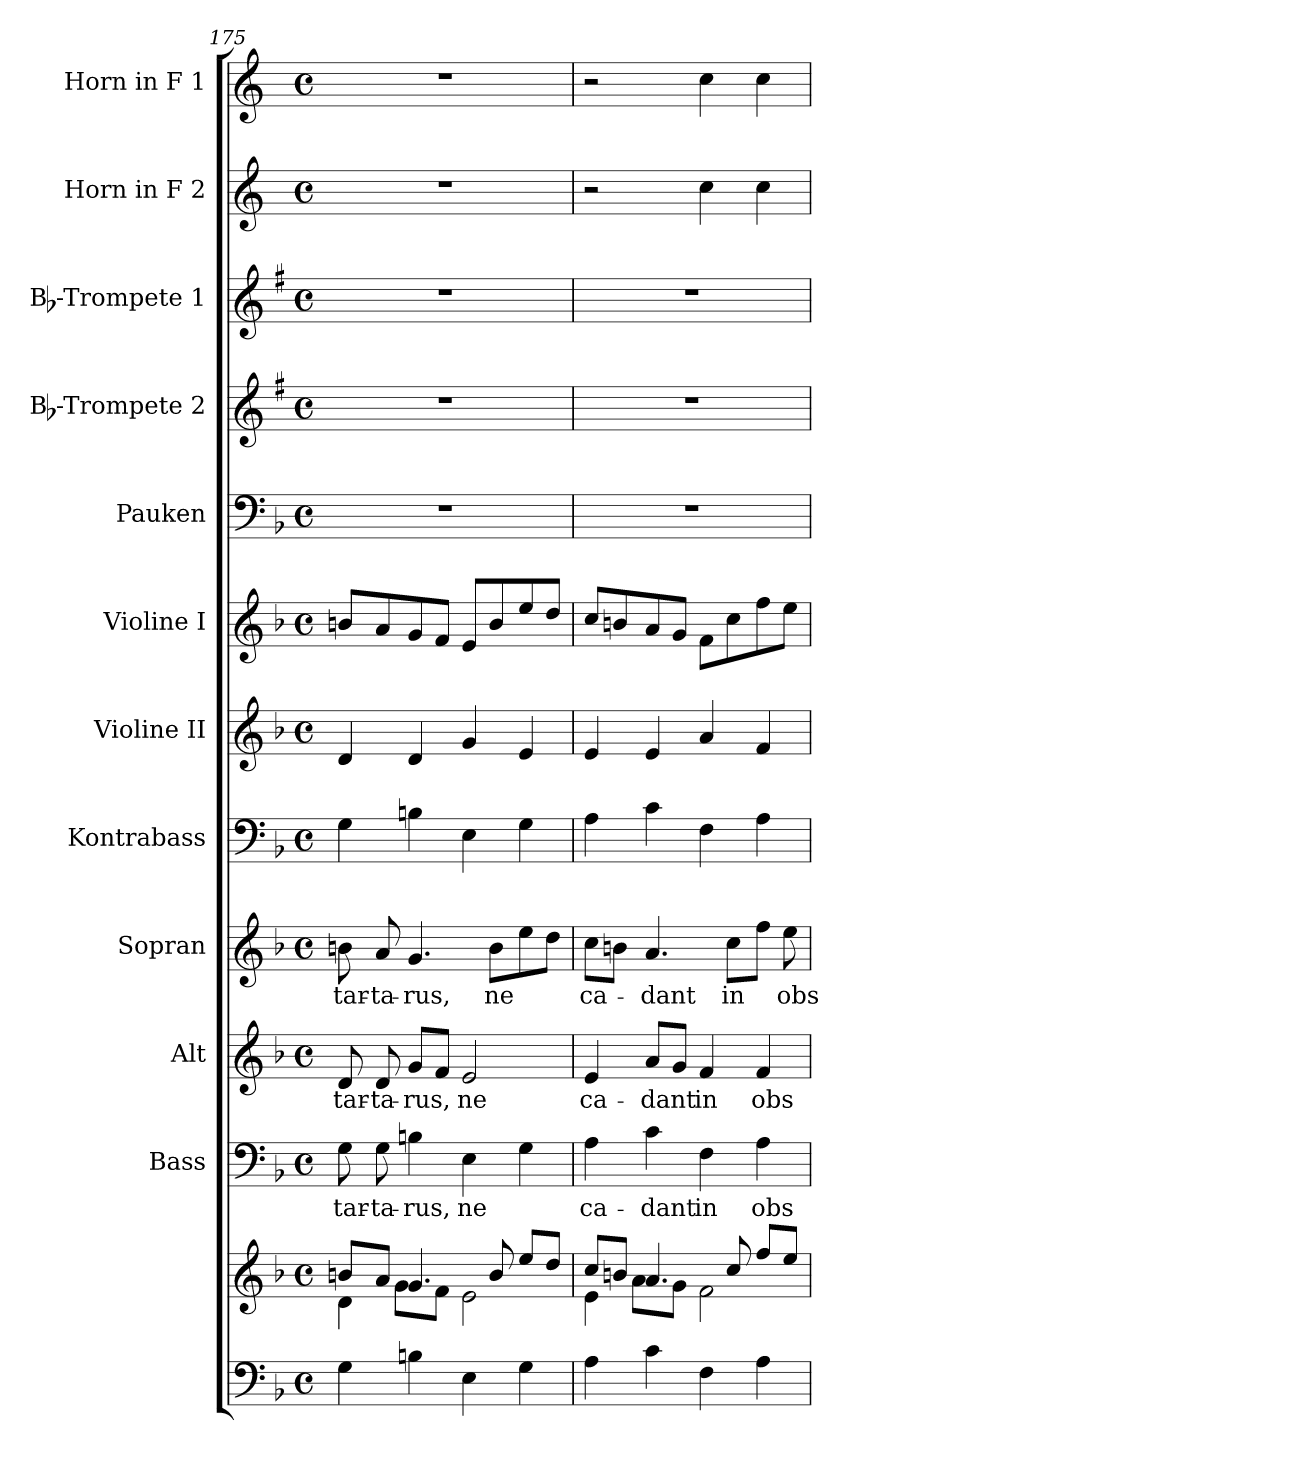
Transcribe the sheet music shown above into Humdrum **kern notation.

**kern	**kern	**kern	**text	**kern	**text	**kern	**text	**kern	**kern	**kern	**kern	**kern	**kern	**kern	**kern
*part12	*part12	*part11	*part11	*part10	*part10	*part9	*part9	*part8	*part7	*part6	*part5	*part4	*part3	*part2	*part1
*staff13	*staff12	*staff11	*staff11	*staff10	*staff10	*staff9	*staff9	*staff8	*staff7	*staff6	*staff5	*staff4	*staff3	*staff2	*staff1
*	*	*I"Bass	*	*I"Alt	*	*I"Sopran	*	*I"Kontrabass	*I"Violine II	*I"Violine I	*I"Pauken	*I"Bb-Trompete 2	*I"Bb-Trompete 1	*I"Horn in F 2	*I"Horn in F 1
*	*	*I'B.	*	*I'A.	*	*I'S.	*	*I'Kb.	*I'Vl. II	*I'Vl. I	*I'Pk.	*I'Bb Trp. 2	*I'Bb Trp. 1	*	*
*clefF4	*clefG2	*clefF4	*	*clefG2	*	*clefG2	*	*clefF4	*clefG2	*clefG2	*clefF4	*clefG2	*clefG2	*clefG2	*clefG2
*	*	*	*	*	*	*	*	*ITrd7c12	*	*	*	*ITrd1c2	*ITrd1c2	*ITrd4c7	*ITrd4c7
*k[b-]	*k[b-]	*k[b-]	*	*k[b-]	*	*k[b-]	*	*k[b-]	*k[b-]	*k[b-]	*k[b-]	*k[b-]	*k[b-]	*k[b-]	*k[b-]
*F:	*F:	*F:	*	*F:	*	*F:	*	*F:	*F:	*F:	*F:	*F:	*F:	*F:	*F:
*M4/4	*M4/4	*M4/4	*	*M4/4	*	*M4/4	*	*M4/4	*M4/4	*M4/4	*M4/4	*M4/4	*M4/4	*M4/4	*M4/4
*met(c)	*met(c)	*met(c)	*	*met(c)	*	*met(c)	*	*met(c)	*met(c)	*met(c)	*met(c)	*met(c)	*met(c)	*met(c)	*met(c)
=175	=175	=175	=175	=175	=175	=175	=175	=175	=175	=175	=175	=175	=175	=175	=175
*	*^	*	*	*	*	*	*	*	*	*	*	*	*	*	*
!	!	!	!	!LO:LY:b	!	!LO:LY:b	!	!LO:LY:b	!	!	!	!	!	!	!	!
4G\	8bn/L	4d\	8G\	tar-	8d/	tar-	8bn\	tar-	4GG\	4d/	8bn/L	1r	1r	1r	1r	1r
!	!	!	!	!LO:LY:b	!	!LO:LY:b	!	!LO:LY:b	!	!	!	!	!	!	!	!
.	8a/J	.	8G\	-ta-	8d/	-ta-	8a/	-ta-	.	.	8a/	.	.	.	.	.
!	!	!	!	!LO:LY:b	!	!LO:LY:b	!	!LO:LY:b	!	!	!	!	!	!	!	!
4Bn\	4.g/	8g\L	4Bn\	-rus,	8g/L	-rus,	4.g/	-rus,	4BBn\	4d/	8g/	.	.	.	.	.
.	.	8f\J	.	.	8f/J	.	.	.	.	.	8f/J	.	.	.	.	.
!	!	!	!	!LO:LY:b	!	!LO:LY:b	!	!	!	!	!	!	!	!	!	!
4E\	.	2e\	4E\	ne	2e/	ne	.	.	4EE\	4g/	8e/L	.	.	.	.	.
!	!	!	!	!	!	!	!	!LO:LY:b	!	!	!	!	!	!	!	!
.	8b/	.	.	.	.	.	8b\L	ne	.	.	8b/	.	.	.	.	.
4G\	8ee/L	.	4G\	.	.	.	8ee\	.	4GG\	4e/	8ee/	.	.	.	.	.
.	8dd/J	.	.	.	.	.	8dd\J	.	.	.	8dd/J	.	.	.	.	.
=176	=176	=176	=176	=176	=176	=176	=176	=176	=176	=176	=176	=176	=176	=176	=176	=176
!	!	!	!	!LO:LY:b	!	!LO:LY:b	!	!LO:LY:b	!	!	!	!	!	!	!	!
4A\	8cc/L	4e\	4A\	ca-	4e/	ca-	8cc\L	ca-	4AA\	4e/	8cc/L	1r	1r	1r	2r	2r
.	8bn/J	.	.	.	.	.	8bn\J	.	.	.	8bn/	.	.	.	.	.
!	!	!	!	!LO:LY:b	!	!LO:LY:b	!	!LO:LY:b	!	!	!	!	!	!	!	!
4c\	4.a/	8a\L	4c\	-dant	8a/L	-dant	4.a/	-dant	4C\	4e/	8a/	.	.	.	.	.
.	.	8g\J	.	.	8g/J	.	.	.	.	.	8g/J	.	.	.	.	.
!	!	!	!	!LO:LY:b	!	!LO:LY:b	!	!	!	!	!	!	!	!	!	!
4F\	.	2f\	4F\	in	4f/	in	.	.	4FF\	4a/	8f\L	.	.	.	4f\	4f\
!	!	!	!	!	!	!	!	!LO:LY:b	!	!	!	!	!	!	!	!
.	8cc/	.	.	.	.	.	8cc\L	in	.	.	8cc\	.	.	.	.	.
!	!	!	!	!LO:LY:b	!	!LO:LY:b	!	!	!	!	!	!	!	!	!	!
4A\	8ff/L	.	4A\	obs-	4f/	obs-	8ff\J	.	4AA\	4f/	8ff\	.	.	.	4f\	4f\
!	!	!	!	!	!	!	!	!LO:LY:b	!	!	!	!	!	!	!	!
.	8ee/J	.	.	.	.	.	8ee\	obs-	.	.	8ee\J	.	.	.	.	.
*	*v	*v	*	*	*	*	*	*	*	*	*	*	*	*	*	*
=	=	=	=	=	=	=	=	=	=	=	=	=	=	=	=
*-	*-	*-	*-	*-	*-	*-	*-	*-	*-	*-	*-	*-	*-	*-	*-
